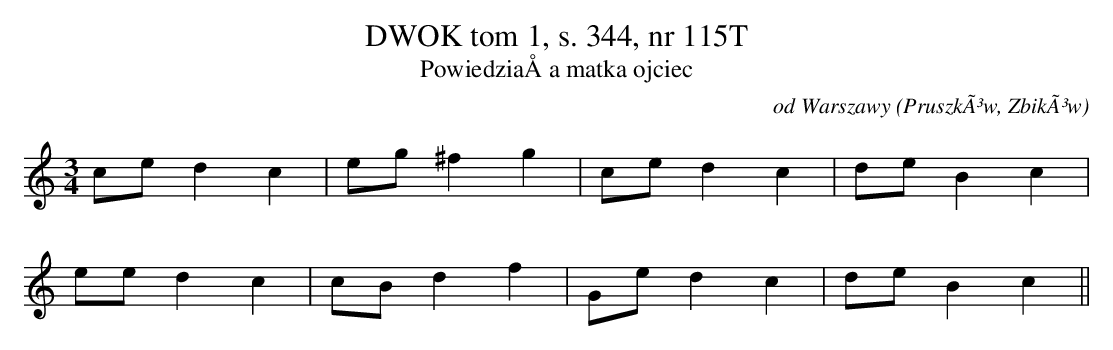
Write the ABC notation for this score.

X:1
T: DWOK tom 1, s. 344, nr 115T
T: PowiedziaÅa matka ojciec
O: od Warszawy (PruszkÃ³w, ZbikÃ³w)
M: 3/4
L: 1/8
K: C
ced2c2 | eg^f2g2 | ced2c2 | deB2c2 |
eed2c2 | cBd2f2 | Ged2c2 | deB2c2 ||
